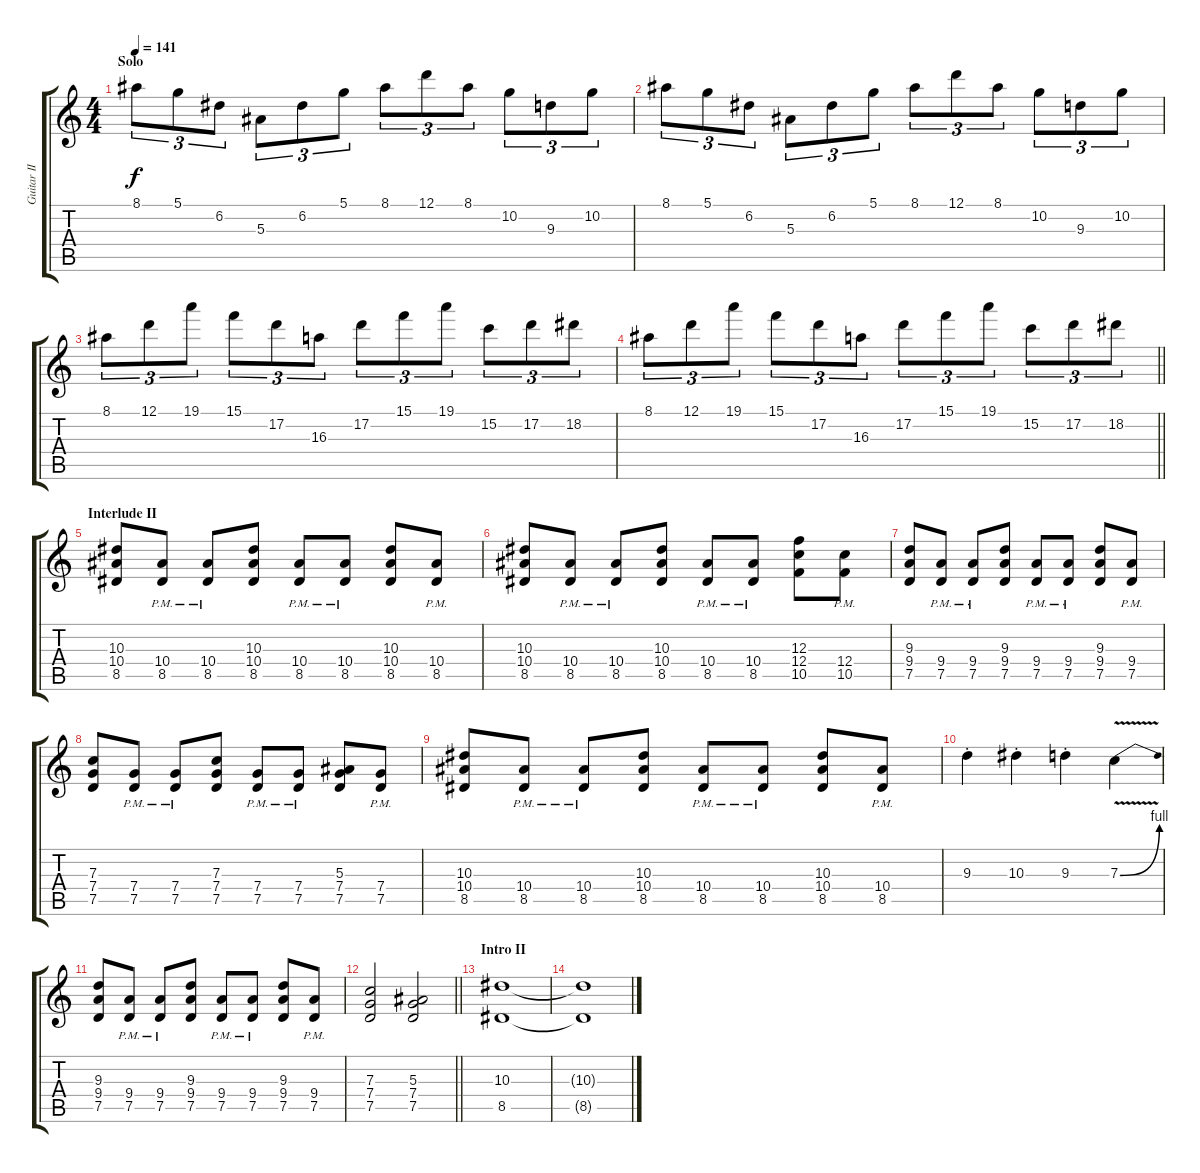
\track ("Guitar II" "Guitar II") {instrument distortionguitar}
\staff {score tabs}
\tuning (D4 A3 F3 C3 G2 C2) {hide}
\ts (4 4)
\section ("" "Solo")
\tempo 141
\clef g2
\ks c
8.1.8{tu (3 2) dy f volume 10} 5.1.8{tu (3 2)} 6.2.8{tu (3 2)} 5.3.8{tu (3 2)} 6.2.8{tu (3 2)} 5.1.8{tu (3 2)} 8.1.8{tu (3 2)} 12.1.8{tu (3 2)} 8.1.8{tu (3 2)} 10.2.8{tu (3 2)} 9.3.8{tu (3 2)} 10.2.8{tu (3 2)} |
8.1.8{tu (3 2)} 5.1.8{tu (3 2)} 6.2.8{tu (3 2)} 5.3.8{tu (3 2)} 6.2.8{tu (3 2)} 5.1.8{tu (3 2)} 8.1.8{tu (3 2)} 12.1.8{tu (3 2)} 8.1.8{tu (3 2)} 10.2.8{tu (3 2)} 9.3.8{tu (3 2)} 10.2.8{tu (3 2)} |
8.1.8{tu (3 2)} 12.1.8{tu (3 2)} 19.1.8{tu (3 2)} 15.1.8{tu (3 2)} 17.2.8{tu (3 2)} 16.3.8{tu (3 2)} 17.2.8{tu (3 2)} 15.1.8{tu (3 2)} 19.1.8{tu (3 2)} 15.2.8{tu (3 2)} 17.2.8{tu (3 2)} 18.2.8{tu (3 2)} |
\barLineRight lightlight
8.1.8{tu (3 2)} 12.1.8{tu (3 2)} 19.1.8{tu (3 2)} 15.1.8{tu (3 2)} 17.2.8{tu (3 2)} 16.3.8{tu (3 2)} 17.2.8{tu (3 2)} 15.1.8{tu (3 2)} 19.1.8{tu (3 2)} 15.2.8{tu (3 2)} 17.2.8{tu (3 2)} 18.2.8{tu (3 2)} |
\section ("" "Interlude II")
(10.3 10.4 8.5).8 (10.4{pm} 8.5{pm}).8 (10.4{pm} 8.5{pm}).8 (10.3 10.4 8.5).8 (10.4{pm} 8.5{pm}).8 (10.4{pm} 8.5{pm}).8 (10.3 10.4 8.5).8 (10.4{pm} 8.5{pm}).8 |
(10.3 10.4 8.5).8 (10.4{pm} 8.5{pm}).8 (10.4{pm} 8.5{pm}).8 (10.3 10.4 8.5).8 (10.4{pm} 8.5{pm}).8 (10.4{pm} 8.5{pm}).8 (12.3 12.4 10.5).8 (12.4{pm} 10.5{pm}).8 |
(9.3 9.4 7.5).8 (9.4{pm} 7.5{pm}).8 (9.4{pm} 7.5{pm}).8 (9.3 9.4 7.5).8 (9.4{pm} 7.5{pm}).8 (9.4{pm} 7.5{pm}).8 (9.3 9.4 7.5).8 (9.4{pm} 7.5{pm}).8 |
(7.3 7.4 7.5).8 (7.4{pm} 7.5{pm}).8 (7.4{pm} 7.5{pm}).8 (7.3 7.4 7.5).8 (7.4{pm} 7.5{pm}).8 (7.4{pm} 7.5{pm}).8 (5.3 7.4 7.5).8 (7.4{pm} 7.5{pm}).8 |
(10.3 10.4 8.5).8 (10.4{pm} 8.5{pm}).8 (10.4{pm} 8.5{pm}).8 (10.3 10.4 8.5).8 (10.4{pm} 8.5{pm}).8 (10.4{pm} 8.5{pm}).8 (10.3 10.4 8.5).8 (10.4{pm} 8.5{pm}).8 |
9.3{st}.4 10.3{st}.4 9.3{st}.4 7.3{be (bend 0 0 60 4) v}.4 |
(9.3 9.4 7.5).8 (9.4{pm} 7.5{pm}).8 (9.4{pm} 7.5{pm}).8 (9.3 9.4 7.5).8 (9.4{pm} 7.5{pm}).8 (9.4{pm} 7.5{pm}).8 (9.3 9.4 7.5).8 (9.4{pm} 7.5{pm}).8 |
\barLineRight lightlight
(7.3 7.4 7.5).2 (5.3 7.4 7.5).2 |
\section ("" "Intro II")
(10.3 8.5).1 |
(10.3{t} 8.5{t}).1
